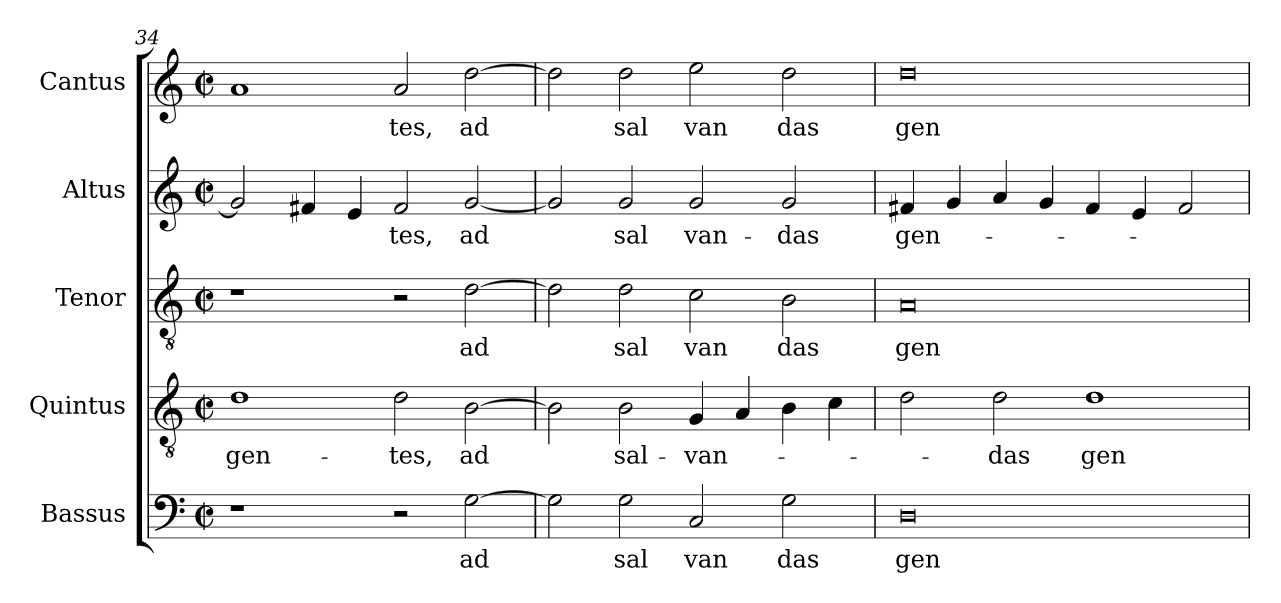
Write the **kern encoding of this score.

**kern	**text	**kern	**text	**kern	**text	**kern	**text	**kern	**text
*part5	*part5	*part4	*part4	*part3	*part3	*part2	*part2	*part1	*part1
*staff5	*staff5	*staff4	*staff4	*staff3	*staff3	*staff2	*staff2	*staff1	*staff1
*I"Bassus	*	*I"Quintus	*	*I"Tenor	*	*I"Altus	*	*I"Cantus	*
*clefF4	*	*clefGv2	*	*clefGv2	*	*clefG2	*	*clefG2	*
*M2/2	*	*M2/2	*	*M2/2	*	*M2/2	*	*M2/2	*
*met(c|)	*	*met(c|)	*	*met(c|)	*	*met(c|)	*	*met(c|)	*
=34	=34	=34	=34	=34	=34	=34	=34	=34	=34
!	!	!	!LO:LY:b:cj	!	!	!	!	!	!
1r	.	1d	gen-	1r	.	2g/]	.	1a	.
.	.	.	.	.	.	4f#X/	.	.	.
.	.	.	.	.	.	4e/	.	.	.
!	!	!	!LO:LY:b:cj	!	!	!	!LO:LY:b:cj	!	!LO:LY:b:cj
2r	.	2d\	-tes,	2r	.	2f#/	-tes,	2a/	tes,
!	!LO:LY:b:cj	!	!LO:LY:b:cj	!	!LO:LY:b:cj	!	!LO:LY:b:cj	!	!LO:LY:b:cj
[>2G\	ad	[>2B\	ad	[>2d\	ad	[<2g/	ad	[>2dd\	ad
=35	=35	=35	=35	=35	=35	=35	=35	=35	=35
2G\]	.	2B\]	.	2d\]	.	2g/]	.	2dd\]	.
!	!LO:LY:b:cj	!	!LO:LY:b:cj	!	!LO:LY:b:cj	!	!LO:LY:b:cj	!	!LO:LY:b:cj
2G\	sal	2B\	sal-	2d\	sal	2g/	sal	2dd\	sal
!	!LO:LY:b:cj	!	!LO:LY:b	!	!LO:LY:b:cj	!	!LO:LY:b:cj	!	!LO:LY:b:cj
2C/	van	4G/	-van-	2c\	van	2g/	van-	2ee\	van
.	.	4A/	.	.	.	.	.	.	.
!	!LO:LY:b:cj	!	!	!	!LO:LY:b:cj	!	!LO:LY:b:cj	!	!LO:LY:b:cj
2G\	das	4B\	.	2B\	das	2g/	-das	2dd\	das
.	.	4c\	.	.	.	.	.	.	.
=36	=36	=36	=36	=36	=36	=36	=36	=36	=36
!	!LO:LY:b:cj	!	!	!	!LO:LY:b:cj	!	!LO:LY:b	!	!LO:LY:b:cj
0D	gen	2d\	.	0A	gen	4f#X/	gen-	0dd	gen
.	.	.	.	.	.	4g/	.	.	.
!	!	!	!LO:LY:b:cj	!	!	!	!	!	!
.	.	2d\	-das	.	.	4a/	.	.	.
.	.	.	.	.	.	4g/	.	.	.
!	!	!	!LO:LY:b:cj	!	!	!	!	!	!
.	.	1d	gen-	.	.	4f#/	.	.	.
.	.	.	.	.	.	4e/	.	.	.
.	.	.	.	.	.	2f#/	.	.	.
=	=	=	=	=	=	=	=	=	=
*-	*-	*-	*-	*-	*-	*-	*-	*-	*-
